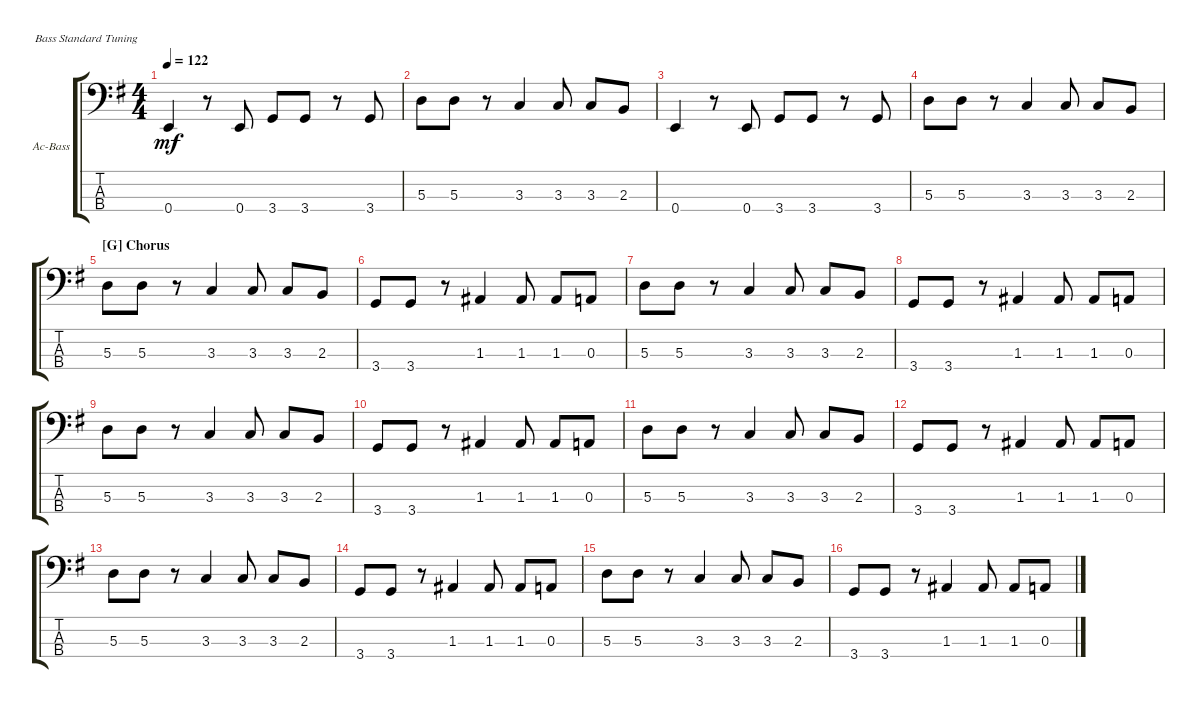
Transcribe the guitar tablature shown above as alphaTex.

\defaultSystemsLayout 4
\bracketExtendMode groupsimilarinstruments
\firstSystemTrackNameOrientation horizontal
\otherSystemsTrackNameOrientation horizontal
\track ("Ac Bass" "Ac-Bass") {instrument electricbassfinger}
\staff {score tabs}
\tuning (G2 D2 A1 E1)
\ts (4 4)
\tempo 122
\clef f4
\scale
1.05549
\ks g
0.4.4{dy mf} r.8 0.4.8 3.4.8 3.4.8 r.8 3.4.8 |
\scale
0.944515 5.3.8 5.3.8 r.8 3.3.4 3.3.8 3.3.8 2.3.8 |
\scale
1.05549 0.4.4 r.8 0.4.8 3.4.8 3.4.8 r.8 3.4.8 |
\scale
0.944515 5.3.8 5.3.8 r.8 3.3.4 3.3.8 3.3.8 2.3.8 |
\section ("G" "Chorus")
\scale
1.05549 5.3.8 5.3.8 r.8 3.3.4 3.3.8 3.3.8 2.3.8 |
\scale
0.944515 3.4.8 3.4.8 r.8 1.3.4 1.3.8 1.3.8 0.3.8 |
\scale
1.05549 5.3.8 5.3.8 r.8 3.3.4 3.3.8 3.3.8 2.3.8 |
\scale
0.944515 3.4.8 3.4.8 r.8 1.3.4 1.3.8 1.3.8 0.3.8 |
\scale
1.05549 5.3.8 5.3.8 r.8 3.3.4 3.3.8 3.3.8 2.3.8 |
\scale
0.944515 3.4.8 3.4.8 r.8 1.3.4 1.3.8 1.3.8 0.3.8 |
\scale
1.05549 5.3.8 5.3.8 r.8 3.3.4 3.3.8 3.3.8 2.3.8 |
\scale
0.944515 3.4.8 3.4.8 r.8 1.3.4 1.3.8 1.3.8 0.3.8 |
\scale
1.05549 5.3.8 5.3.8 r.8 3.3.4 3.3.8 3.3.8 2.3.8 |
\scale
0.944515 3.4.8 3.4.8 r.8 1.3.4 1.3.8 1.3.8 0.3.8 |
\scale
1.05549 5.3.8 5.3.8 r.8 3.3.4 3.3.8 3.3.8 2.3.8 |
\scale
0.944515 3.4.8 3.4.8 r.8 1.3.4 1.3.8 1.3.8 0.3.8
